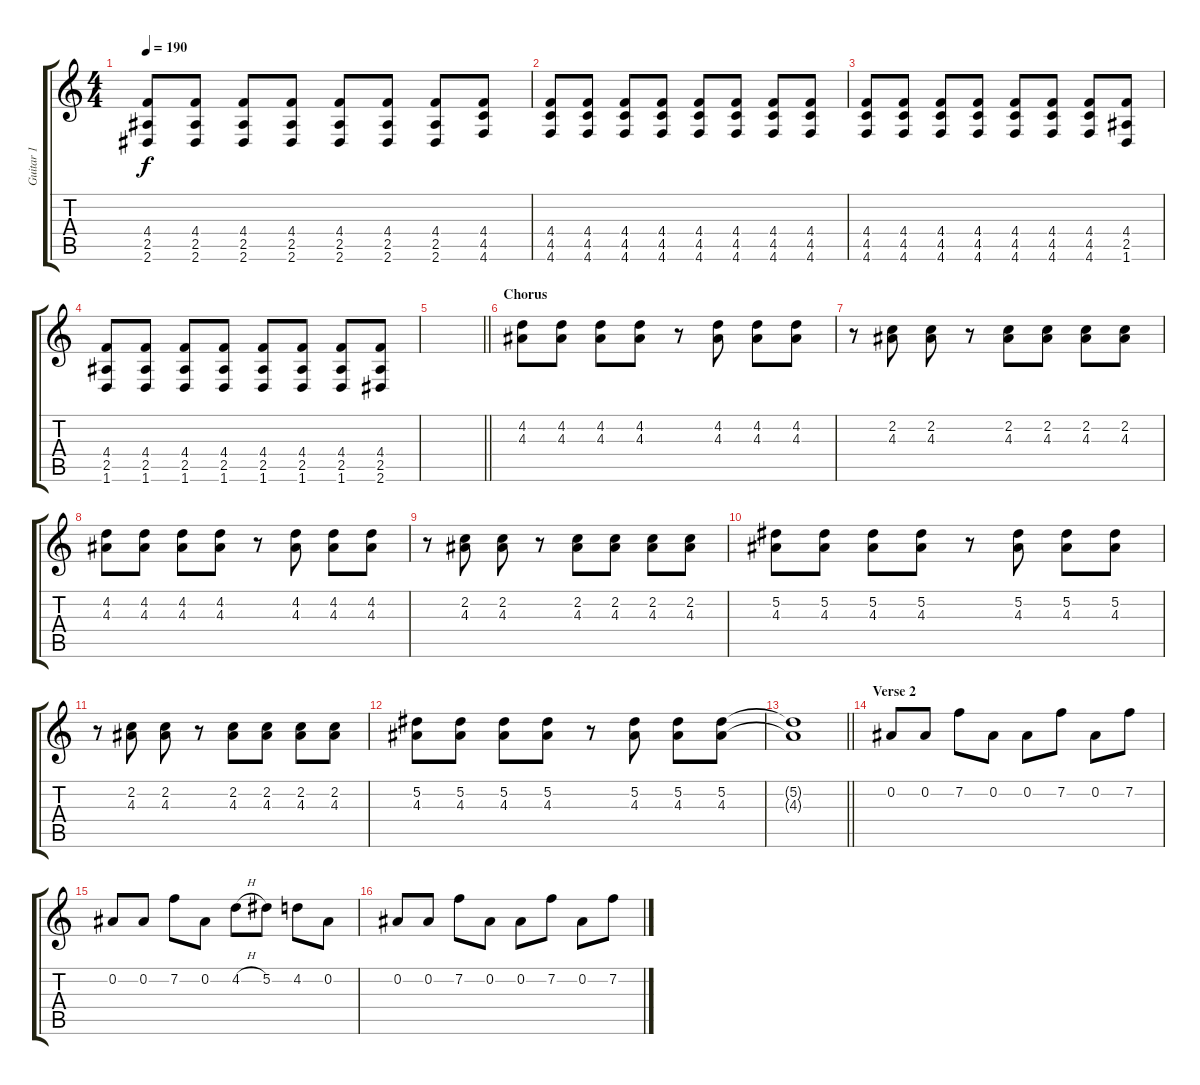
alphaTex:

\track ("Guitar 1" "Guitar 1") {instrument distortionguitar}
\staff {score tabs}
\tuning (Eb4 Bb3 Gb3 Db3 Ab2 Db2) {hide}
\ts (4 4)
\tempo 190
\clef g2
\ks c
(4.4 2.5 2.6).8{dy f} (4.4 2.5 2.6).8 (4.4 2.5 2.6).8 (4.4 2.5 2.6).8 (4.4 2.5 2.6).8 (4.4 2.5 2.6).8 (4.4 2.5 2.6).8 (4.4 4.5 4.6).8 |
(4.4 4.5 4.6).8 (4.4 4.5 4.6).8 (4.4 4.5 4.6).8 (4.4 4.5 4.6).8 (4.4 4.5 4.6).8 (4.4 4.5 4.6).8 (4.4 4.5 4.6).8 (4.4 4.5 4.6).8 |
(4.4 4.5 4.6).8 (4.4 4.5 4.6).8 (4.4 4.5 4.6).8 (4.4 4.5 4.6).8 (4.4 4.5 4.6).8 (4.4 4.5 4.6).8 (4.4 4.5 4.6).8 (4.4 2.5 1.6).8 |
(4.4 2.5 1.6).8 (4.4 2.5 1.6).8 (4.4 2.5 1.6).8 (4.4 2.5 1.6).8 (4.4 2.5 1.6).8 (4.4 2.5 1.6).8 (4.4 2.5 1.6).8 (4.4 2.5 2.6).8 |
\barLineRight lightlight
|
\section ("" "Chorus")
(4.2 4.3).8 (4.2 4.3).8 (4.2 4.3).8 (4.2 4.3).8 r.8 (4.2 4.3).8 (4.2 4.3).8 (4.2 4.3).8 |
r.8 (2.2 4.3).8 (2.2 4.3).8 r.8 (2.2 4.3).8 (2.2 4.3).8 (2.2 4.3).8 (2.2 4.3).8 |
(4.2 4.3).8 (4.2 4.3).8 (4.2 4.3).8 (4.2 4.3).8 r.8 (4.2 4.3).8 (4.2 4.3).8 (4.2 4.3).8 |
r.8 (2.2 4.3).8 (2.2 4.3).8 r.8 (2.2 4.3).8 (2.2 4.3).8 (2.2 4.3).8 (2.2 4.3).8 |
(5.2 4.3).8 (5.2 4.3).8 (5.2 4.3).8 (5.2 4.3).8 r.8 (5.2 4.3).8 (5.2 4.3).8 (5.2 4.3).8 |
r.8 (2.2 4.3).8 (2.2 4.3).8 r.8 (2.2 4.3).8 (2.2 4.3).8 (2.2 4.3).8 (2.2 4.3).8 |
(5.2 4.3).8 (5.2 4.3).8 (5.2 4.3).8 (5.2 4.3).8 r.8 (5.2 4.3).8 (5.2 4.3).8 (5.2 4.3).8 |
\barLineRight lightlight
(5.2{t} 4.3{t}).1 |
\section ("" "Verse 2")
0.2.8{instrument electricguitarmuted} 0.2.8 7.2.8{instrument distortionguitar} 0.2.8{instrument electricguitarmuted} 0.2.8 7.2.8{instrument distortionguitar} 0.2.8{instrument electricguitarmuted} 7.2.8{instrument distortionguitar} |
0.2.8{instrument electricguitarmuted} 0.2.8 7.2.8{instrument distortionguitar} 0.2.8{instrument electricguitarmuted} 4.2{h}.8{instrument distortionguitar} 5.2.8 4.2.8 0.2.8{instrument electricguitarmuted} |
0.2.8{instrument electricguitarmuted} 0.2.8 7.2.8{instrument distortionguitar} 0.2.8{instrument electricguitarmuted} 0.2.8 7.2.8{instrument distortionguitar} 0.2.8{instrument electricguitarmuted} 7.2.8{instrument distortionguitar}
